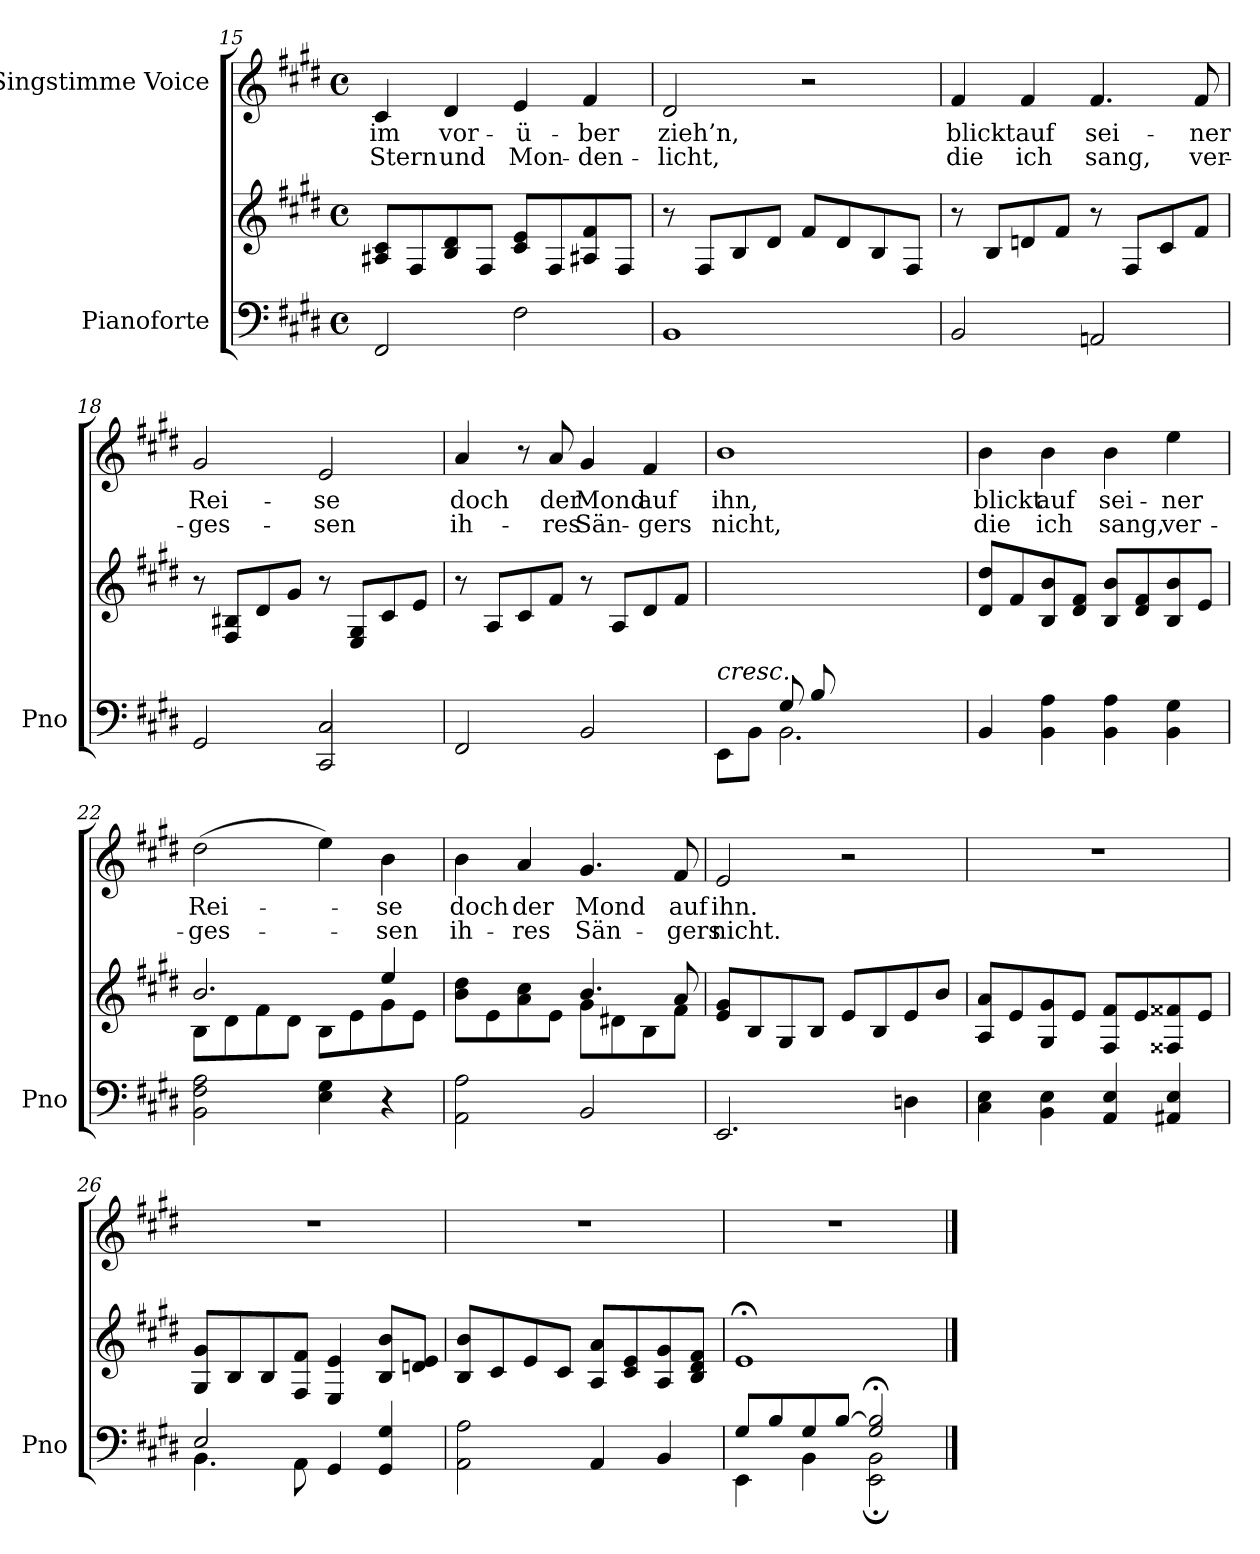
**kern	**kern	**kern	**text	**text
*part2	*part2	*part1	*part1	*part1
*staff3	*staff2	*staff1	*staff1	*staff1
*I"Pianoforte	*	*I"Singstimme Voice	*	*
*I'Pno	*	*	*	*
*clefF4	*clefG2	*clefG2	*	*
*k[f#c#g#d#]	*k[f#c#g#d#]	*k[f#c#g#d#]	*	*
*M4/4	*M4/4	*M4/4	*	*
*met(c)	*met(c)	*met(c)	*	*
=15	=15	=15	=15	=15
!	!	!	!LO:LY:b	!LO:LY:b
2FF#/	8A#X/ 8c#/L	4c#/	im	Stern
.	8F#/	.	.	.
!	!	!	!LO:LY:b	!LO:LY:b
.	8B/ 8d#/	4d#/	vor-	und
.	8F#/J	.	.	.
!	!	!	!LO:LY:b	!LO:LY:b
2F#\	8c#/ 8e/L	4e/	-ü-	Mon-
.	8F#/	.	.	.
!	!	!	!LO:LY:b	!LO:LY:b
.	8A#X/ 8f#/	4f#/	-ber	-den-
.	8F#/J	.	.	.
!!LO:LB:g=z
=16	=16	=16	=16	=16
!	!	!	!LO:LY:b	!LO:LY:b
1BB	8r	2d#/	zieh’n,	-licht,
.	8F#/L	.	.	.
.	8B/	.	.	.
.	8d#/J	.	.	.
.	8f#/L	2r	.	.
.	8d#/	.	.	.
.	8B/	.	.	.
.	8F#/J	.	.	.
!!LO:LB:g=z
=17	=17	=17	=17	=17
!	!	!	!LO:LY:b	!LO:LY:b
2BB/	8r	4f#/	blickt	die
.	8B/L	.	.	.
!	!	!	!LO:LY:b	!LO:LY:b
.	8dn/	4f#/	auf	ich
.	8f#/J	.	.	.
!	!	!	!LO:LY:b	!LO:LY:b
2AAn/	8r	4.f#/	sei-	sang,
.	8F#/L	.	.	.
.	8c#/	.	.	.
!	!	!	!LO:LY:b	!LO:LY:b
.	8f#/J	8f#/	-ner	ver-
=18	=18	=18	=18	=18
!	!	!	!LO:LY:b	!LO:LY:b
2GG#/	8r	2g#/	Rei-	-ges-
.	8F#/ 8B#X/L	.	.	.
.	8d#/	.	.	.
.	8g#/J	.	.	.
!	!	!	!LO:LY:b	!LO:LY:b
2CC#/ 2C#/	8r	2e/	-se	-sen
.	8E/ 8G#/L	.	.	.
.	8c#/	.	.	.
.	8e/J	.	.	.
=19	=19	=19	=19	=19
!	!	!	!LO:LY:b	!LO:LY:b
2FF#/	8r	4a/	doch	ih-
.	8A/L	.	.	.
.	8c#/	8r	.	.
!	!	!	!LO:LY:b	!LO:LY:b
.	8f#/J	8a/	der	-res
!	!	!	!LO:LY:b	!LO:LY:b
2BB/	8r	4g#/	Mond	Sän-
.	8A/L	.	.	.
!	!	!	!LO:LY:b	!LO:LY:b
.	8d#/	4f#/	auf	-gers
.	8f#/J	.	.	.
!!LO:LB:g=z
=20	=20	=20	=20	=20
*^	*	*	*	*
!	!	!LO:TX:b:i:t=cresc.	!	!	!
!	!	!	!	!LO:LY:b	!LO:LY:b
8EE\L	4ryy	2ryy	1b	ihn,	nicht,
8BB\J	.	.	.	.	.
8G#/L	2.BB\	.	.	.	.
8B/	.	.	.	.	.
2ryy	.	8e\	.	.	.
.	.	8g#\	.	.	.
.	.	8b\	.	.	.
.	.	8ee\J	.	.	.
*v	*v	*	*	*	*
!!LO:PB:g=z
=21	=21	=21	=21	=21
!	!	!	!LO:LY:b	!LO:LY:b
4BB/	8d#/ 8dd#/L	4b\	blickt	die
.	8f#/	.	.	.
!	!	!	!LO:LY:b	!LO:LY:b
4BB\ 4A\	8B/ 8b/	4b\	auf	ich
.	8d#/ 8f#/J	.	.	.
!	!	!	!LO:LY:b	!LO:LY:b
4BB\ 4A\	8B/ 8b/L	4b\	sei-	sang,
.	8d#/ 8f#/	.	.	.
!	!	!	!LO:LY:b	!LO:LY:b
4BB\ 4G#\	8B/ 8b/	4ee\	-ner	ver-
.	8e/J	.	.	.
=22	=22	=22	=22	=22
*	*^	*	*	*
!	!	!	!	!LO:LY:b	!LO:LY:b
2BB\ 2F#\ 2A\	2.b/	8B\L	(2dd#\	Rei-	-ges-
.	.	8d#\	.	.	.
.	.	8f#\	.	.	.
.	.	8d#\J	.	.	.
4E\ 4G#\	.	8B\L	4ee\)	.	.
.	.	8e\	.	.	.
!	!	!	!	!LO:LY:b	!LO:LY:b
4r	4ee/	8g#\	4b\	-se	-sen
.	.	8e\J	.	.	.
=23	=23	=23	=23	=23	=23
!	!	!	!	!LO:LY:b	!LO:LY:b
2AA\ 2A\	8b\ 8dd#\L	2ryy	4b\	doch	ih-
.	8e\	.	.	.	.
!	!	!	!	!LO:LY:b	!LO:LY:b
.	8a\ 8cc#\	.	4a/	der	-res
.	8e\J	.	.	.	.
!	!	!	!	!LO:LY:b	!LO:LY:b
2BB/	4.b/	8g#\L	4.g#/	Mond	Sän-
.	.	8d#X\	.	.	.
.	.	8B\	.	.	.
!	!	!	!	!LO:LY:b	!LO:LY:b
.	8a/	8f#\J	8f#/	auf	-gers
!!LO:LB:g=z
=24	=24	=24	=24	=24	=24
!	!	!	!	!LO:LY:b	!LO:LY:b
*	*v	*v	*	*	*
2.EE/	8e/ 8g#/L	2e/	ihn.	nicht.
.	8B/	.	.	.
.	8G#/	.	.	.
.	8B/J	.	.	.
.	8e/L	2r	.	.
.	8B/	.	.	.
4Dn\	8e/	.	.	.
.	8b/J	.	.	.
!!LO:LB:g=z
=25	=25	=25	=25	=25
4C#\ 4E\	8A/ 8a/L	1r	.	.
.	8e/	.	.	.
4BB\ 4E\	8G#/ 8g#/	.	.	.
.	8e/J	.	.	.
4AA/ 4E/	8F#/ 8f#/L	.	.	.
.	8e/	.	.	.
4AA#X/ 4E/	8F##X/ 8f##X/	.	.	.
.	8e/J	.	.	.
=26	=26	=26	=26	=26
*^	*	*	*	*
2E/	4.BB\	8G#/ 8g#/L	1r	.	.
.	.	8B/	.	.	.
.	.	8B/	.	.	.
.	8AA\	8F#/ 8f#/J	.	.	.
4GG#/	2ryy	4E/ 4e/	.	.	.
4GG#/ 4G#/	.	8B/ 8b/L	.	.	.
.	.	8dn/ 8e/J	.	.	.
*v	*v	*	*	*	*
=27	=27	=27	=27	=27
2AA\ 2A\	8B/ 8b/L	1r	.	.
.	8c#/	.	.	.
.	8e/	.	.	.
.	8c#/J	.	.	.
4AA/	8A/ 8a/L	.	.	.
.	8c#/ 8e/	.	.	.
4BB/	8A/ 8g#/	.	.	.
.	8B/ 8d#/ 8f#/J	.	.	.
!!LO:LB:g=z
=28	=28	=28	=28	=28
*^	*	*	*	*
8G#/L	4EE\	1e;<	1r	.	.
8B/	.	.	.	.	.
8G#/	4BB\	.	.	.	.
[8B/J	.	.	.	.	.
2G#/;< 2B/];<	2EE\; 2BB\;	.	.	.	.
*v	*v	*	*	*	*
==	==	==	==	==
*-	*-	*-	*-	*-
